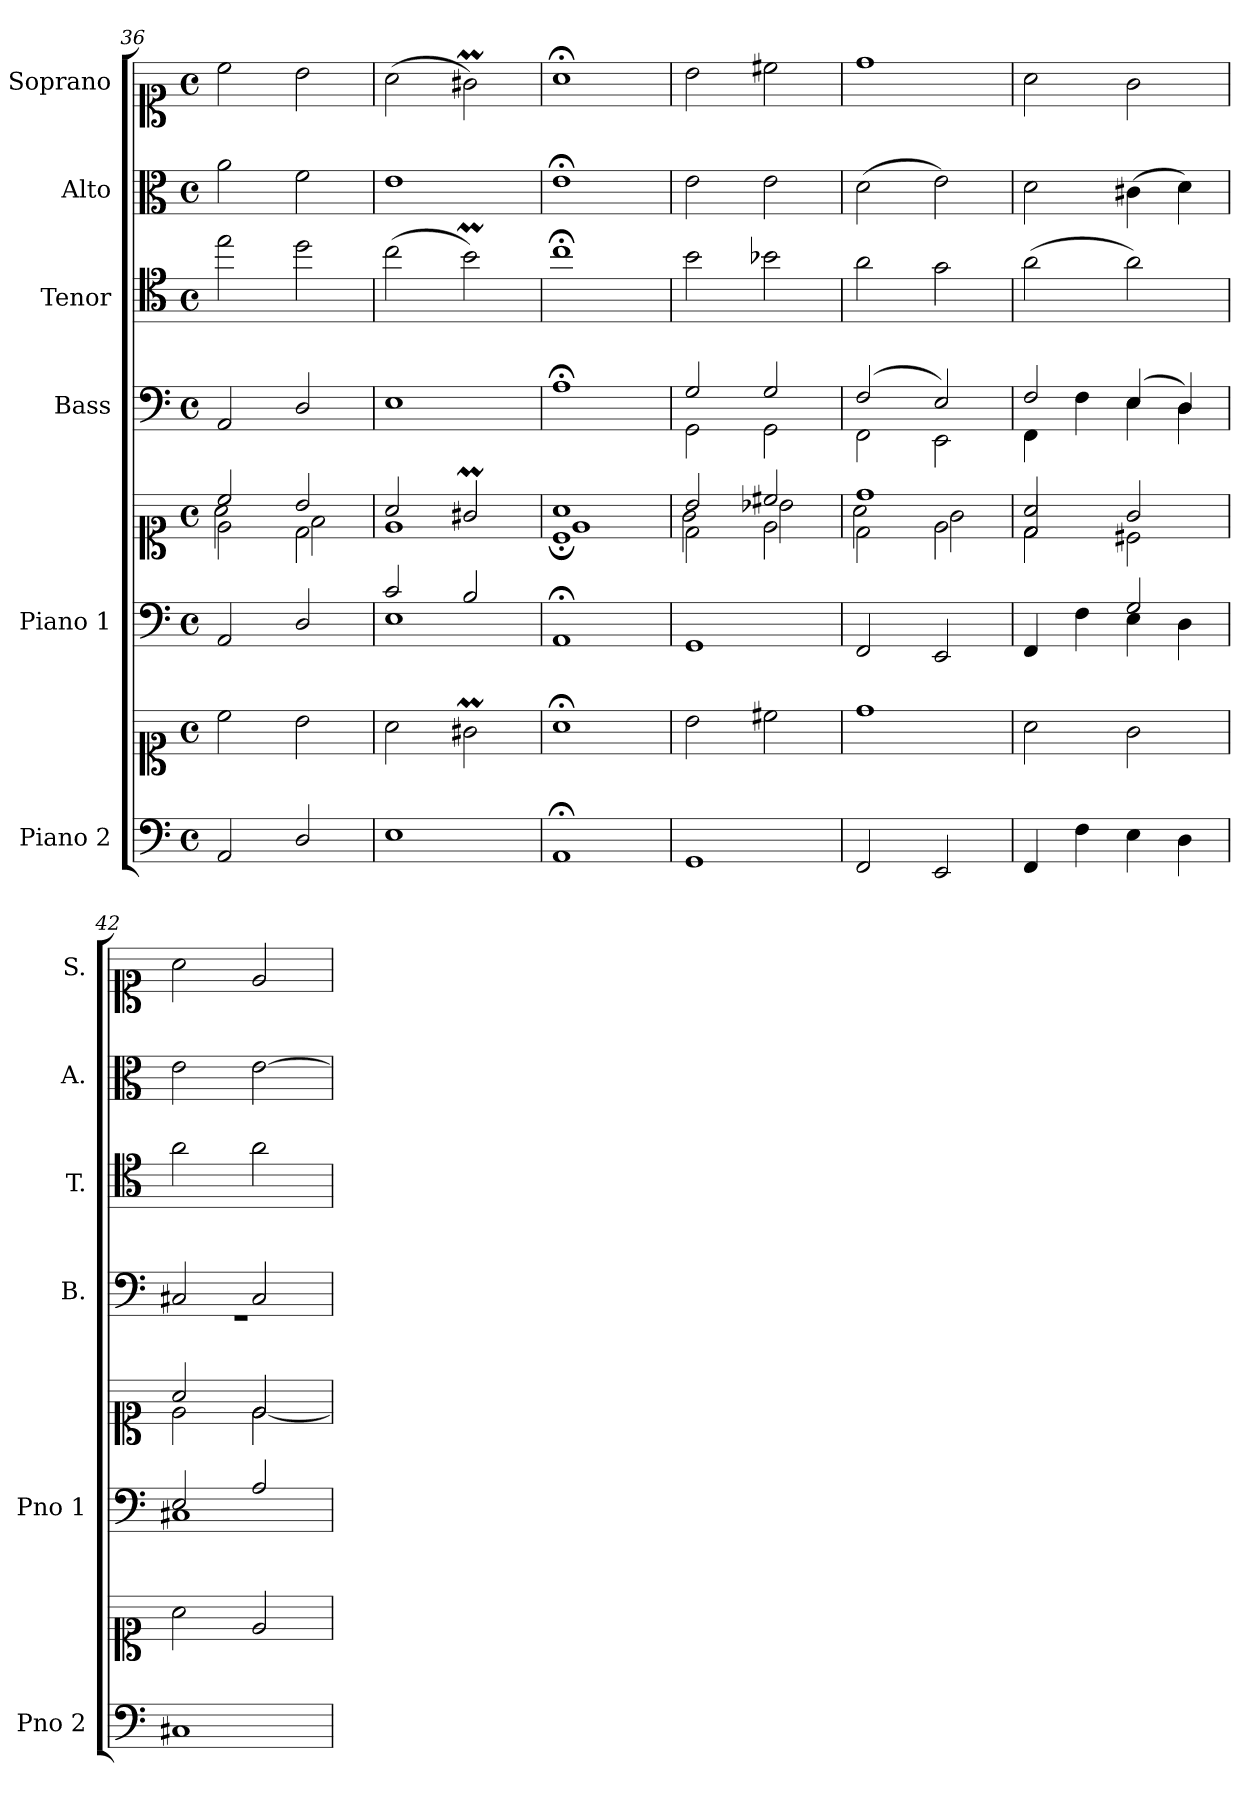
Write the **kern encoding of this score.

**kern	**kern	**kern	**kern	**kern	**kern	**kern	**kern
*part6	*part6	*part5	*part5	*part4	*part3	*part2	*part1
*staff8	*staff7	*staff6	*staff5	*staff4	*staff3	*staff2	*staff1
*I"Piano 2	*	*I"Piano 1	*	*I"Bass	*I"Tenor	*I"Alto	*I"Soprano
*I'Pno 2	*	*I'Pno 1	*	*I'B.	*I'T.	*I'A.	*I'S.
*clefF4	*clefC1	*clefF4	*clefC1	*clefF4	*clefC4	*clefC3	*clefC1
*	*	*	*	*	*ITrd7c12	*	*
*k[]	*k[]	*k[]	*k[]	*k[]	*k[]	*k[]	*k[]
*M4/4	*M4/4	*M4/4	*M4/4	*M4/4	*M4/4	*M4/4	*M4/4
*met(c)	*met(c)	*met(c)	*met(c)	*met(c)	*met(c)	*met(c)	*met(c)
=36	=36	=36	=36	=36	=36	=36	=36
*	*	*	*^	*	*	*	*
*	*	*	*	*^	*	*	*	*
2AA/	2cc\	2AA/	2cc/	2e\	2a\	2AA/	2e\	2a\	2cc\
2D/	2b\	2D/	2b/	2d\	2f\	2D/	2d\	2f\	2b\
*	*	*	*	*v	*v	*	*	*	*
=37	=37	=37	=37	=37	=37	=37	=37	=37
*	*	*^	*	*	*	*	*	*
1E\	2a\	2c/	1E\	2a/	1e\	1E\	(2c\	1e\	(2a\
.	2g#Xm\	2B/	.	2g#Xm/	.	.	2Bm\)	.	2g#Xm\)
*	*	*v	*v	*	*	*	*	*	*
=38	=38	=38	=38	=38	=38	=38	=38	=38
*	*	*	*	*^	*	*	*	*
1AA;/	1a;<\	1AA;/	1a/	1c;<\	1e\	1A;<\	1c;<\	1e;<\	1a;<\
=39	=39	=39	=39	=39	=39	=39	=39	=39	=39
*	*	*	*	*	*	*^	*	*	*
1GG/	2b\	1GG/	2b/	2d\	2g\	2G/	2GG\	2B\	2e\	2b\
.	2cc#X\	.	2cc#X/	2e\	2b-X\	2G/	2GG\	2B-X\	2e\	2cc#X\
=40	=40	=40	=40	=40	=40	=40	=40	=40	=40	=40
2FF/	1dd\	2FF/	1dd/	2d\	2a\	(2F/	2FF\	2A\	(2d\	1dd\
2EE/	.	2EE/	.	2e\	2g\	2E/)	2EE\	2G\	2e\)	.
=41	=41	=41	=41	=41	=41	=41	=41	=41	=41	=41
*	*	*^	*	*	*	*	*	*	*	*
4FF/	2a\	2ryy	4FF/	2a/	2d\	2d/	2F/	4FF\	(2A\	2d\	2a\
4F\	.	.	4F\	.	.	.	.	4F\	.	.	.
4E\	2g\	2G/	4E\	2g/	2ryy	2c#X\	(4E/	4E\	2A\)	(4c#X\	2g\
4D\	.	.	4D\	.	.	.	4D/)	4D\	.	4d\)	.
*	*	*	*	*	*v	*v	*	*	*	*	*
=42	=42	=42	=42	=42	=42	=42	=42	=42	=42	=42
1C#X/	2a\	2E/	1C#X\	2a/	2e\	2C#X/	1r	2A\	2e\	2a\
.	2e/	2A/	.	2e/	[<2e\	2C#/	.	2A\	[>2e\	2e/
*	*	*v	*v	*	*	*v	*v	*	*	*
*	*	*	*v	*v	*	*	*	*
=	=	=	=	=	=	=	=
*-	*-	*-	*-	*-	*-	*-	*-
